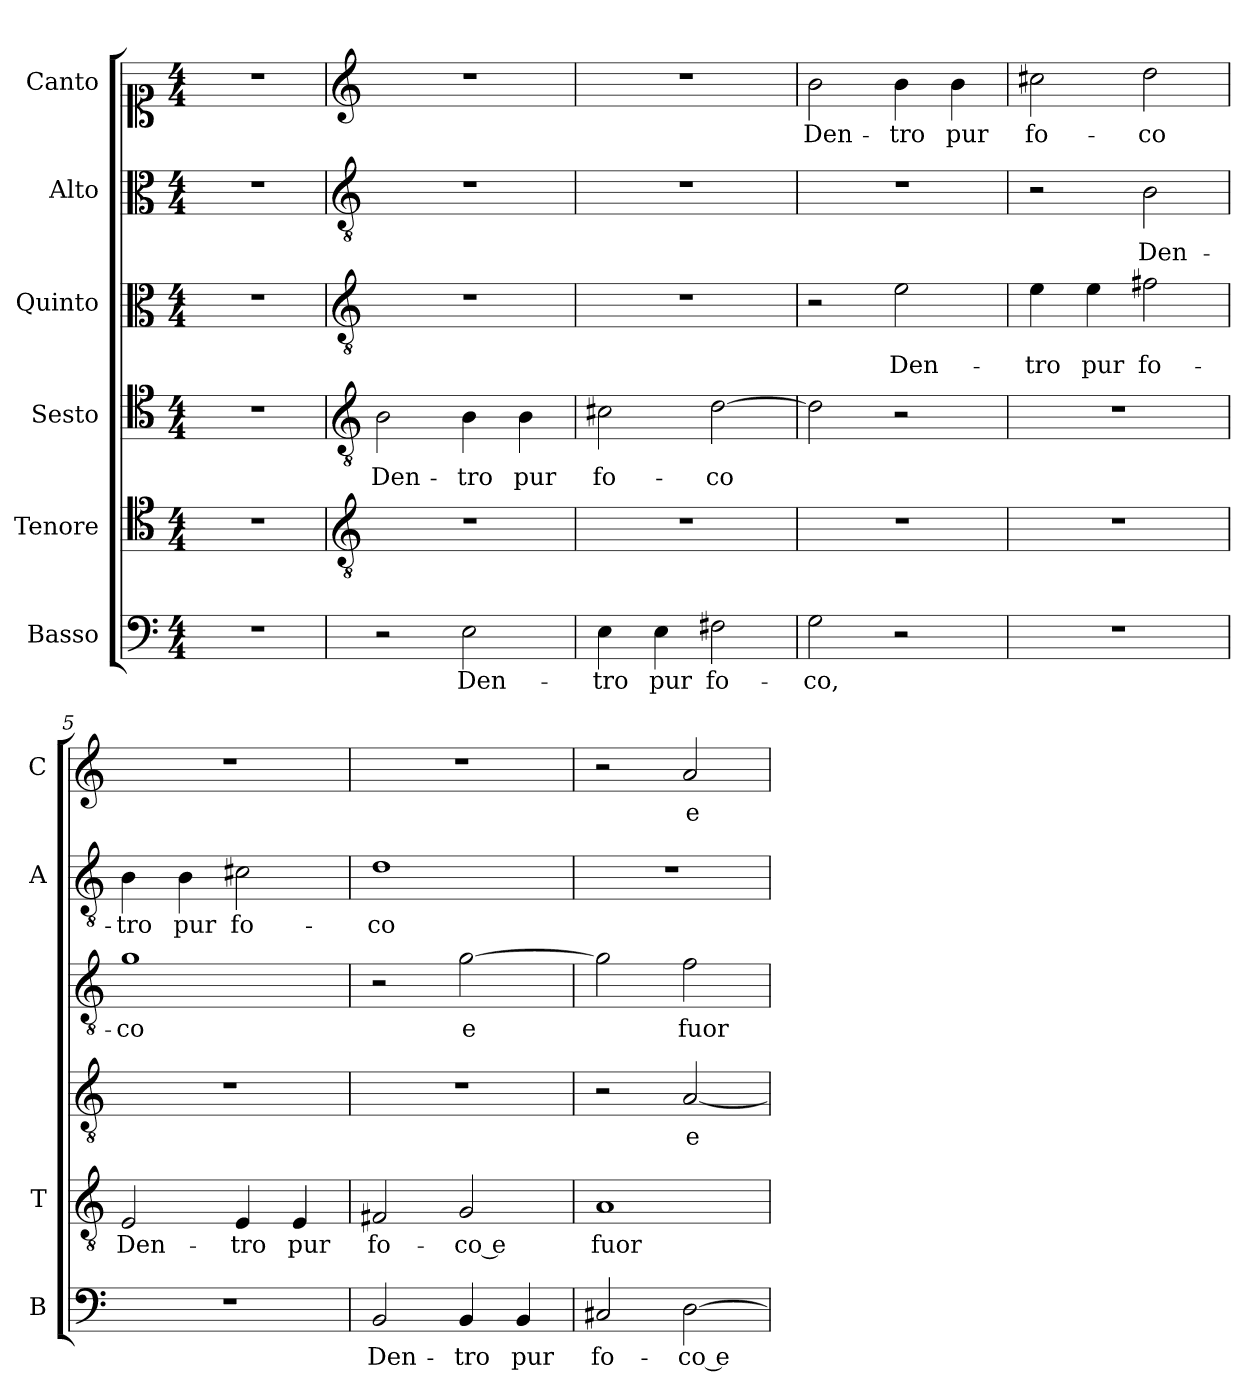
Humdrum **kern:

**kern	**text	**kern	**text	**kern	**text	**kern	**text	**kern	**text	**kern	**text
*part6	*part6	*part5	*part5	*part4	*part4	*part3	*part3	*part2	*part2	*part1	*part1
*staff6	*staff6	*staff5	*staff5	*staff4	*staff4	*staff3	*staff3	*staff2	*staff2	*staff1	*staff1
*I"Basso	*	*I"Tenore	*	*I"Sesto	*	*I"Quinto	*	*I"Alto	*	*I"Canto	*
*I'B	*	*I'T	*	*	*	*	*	*I'A	*	*I'C	*
*clefF4	*	*clefC4	*	*clefC4	*	*clefC3	*	*clefC3	*	*clefC1	*
*k[]	*	*k[]	*	*k[]	*	*k[]	*	*k[]	*	*k[]	*
*C:	*	*C:	*	*C:	*	*C:	*	*C:	*	*C:	*
*M4/4	*	*M4/4	*	*M4/4	*	*M4/4	*	*M4/4	*	*M4/4	*
=	=	=	=	=	=	=	=	=	=	=	=
1r	.	1r	.	1r	.	1r	.	1r	.	1r	.
=1	=1	=1	=1	=1	=1	=1	=1	=1	=1	=1	=1
*	*	*clefGv2	*	*clefGv2	*	*clefGv2	*	*clefGv2	*	*clefG2	*
!	!	!	!	!	!LO:LY:b	!	!	!	!	!	!
2r	.	1r	.	2B\	Den-	1r	.	1r	.	1r	.
!	!LO:LY:b	!	!	!	!	!	!	!	!	!	!
!	!	!	!	!	!LO:LY:b	!	!	!	!	!	!
2E\	Den-	.	.	4B\	-tro	.	.	.	.	.	.
!	!	!	!	!	!LO:LY:b	!	!	!	!	!	!
.	.	.	.	4B\	pur	.	.	.	.	.	.
=2	=2	=2	=2	=2	=2	=2	=2	=2	=2	=2	=2
!	!LO:LY:b	!	!	!	!	!	!	!	!	!	!
!	!	!	!	!	!LO:LY:b	!	!	!	!	!	!
4E\	-tro	1r	.	2c#X\	fo-	1r	.	1r	.	1r	.
!	!LO:LY:b	!	!	!	!	!	!	!	!	!	!
4E\	pur	.	.	.	.	.	.	.	.	.	.
!	!LO:LY:b	!	!	!	!	!	!	!	!	!	!
!	!	!	!	!	!LO:LY:b	!	!	!	!	!	!
2F#X\	fo-	.	.	[2d\	-co	.	.	.	.	.	.
=3	=3	=3	=3	=3	=3	=3	=3	=3	=3	=3	=3
!	!LO:LY:b	!	!	!	!	!	!	!	!	!	!
!	!	!	!	!	!	!	!	!	!	!	!LO:LY:b
2G\	-co,	1r	.	2d\]	.	2r	.	1r	.	2b\	Den-
!	!	!	!	!	!	!	!LO:LY:b	!	!	!	!
!	!	!	!	!	!	!	!	!	!	!	!LO:LY:b
2r	.	.	.	2r	.	2e\	Den-	.	.	4b\	-tro
!	!	!	!	!	!	!	!	!	!	!	!LO:LY:b
.	.	.	.	.	.	.	.	.	.	4b\	pur
=4	=4	=4	=4	=4	=4	=4	=4	=4	=4	=4	=4
!	!	!	!	!	!	!	!LO:LY:b	!	!	!	!
!	!	!	!	!	!	!	!	!	!	!	!LO:LY:b
1r	.	1r	.	1r	.	4e\	-tro	2r	.	2cc#X\	fo-
!	!	!	!	!	!	!	!LO:LY:b	!	!	!	!
.	.	.	.	.	.	4e\	pur	.	.	.	.
!	!	!	!	!	!	!	!LO:LY:b	!	!	!	!
!	!	!	!	!	!	!	!	!	!LO:LY:b	!	!
!	!	!	!	!	!	!	!	!	!	!	!LO:LY:b
.	.	.	.	.	.	2f#X\	fo-	2B\	Den-	2dd\	-co
=5	=5	=5	=5	=5	=5	=5	=5	=5	=5	=5	=5
!	!	!	!LO:LY:b	!	!	!	!	!	!	!	!
!	!	!	!	!	!	!	!LO:LY:b	!	!	!	!
!	!	!	!	!	!	!	!	!	!LO:LY:b	!	!
1r	.	2E/	Den-	1r	.	1g	-co	4B\	-tro	1r	.
!	!	!	!	!	!	!	!	!	!LO:LY:b	!	!
.	.	.	.	.	.	.	.	4B\	pur	.	.
!	!	!	!LO:LY:b	!	!	!	!	!	!	!	!
!	!	!	!	!	!	!	!	!	!LO:LY:b	!	!
.	.	4E/	-tro	.	.	.	.	2c#X\	fo-	.	.
!	!	!	!LO:LY:b	!	!	!	!	!	!	!	!
.	.	4E/	pur	.	.	.	.	.	.	.	.
=6	=6	=6	=6	=6	=6	=6	=6	=6	=6	=6	=6
!	!LO:LY:b	!	!	!	!	!	!	!	!	!	!
!	!	!	!LO:LY:b	!	!	!	!	!	!	!	!
!	!	!	!	!	!	!	!	!	!LO:LY:b	!	!
2BB/	Den-	2F#X/	fo-	1r	.	2r	.	1d	-co	1r	.
!	!LO:LY:b	!	!	!	!	!	!	!	!	!	!
!	!	!	!LO:LY:b	!	!	!	!	!	!	!	!
!	!	!	!	!	!	!	!LO:LY:b	!	!	!	!
4BB/	-tro	2G/	-co e	.	.	[2g\	e	.	.	.	.
!	!LO:LY:b	!	!	!	!	!	!	!	!	!	!
4BB/	pur	.	.	.	.	.	.	.	.	.	.
=7	=7	=7	=7	=7	=7	=7	=7	=7	=7	=7	=7
!	!LO:LY:b	!	!	!	!	!	!	!	!	!	!
!	!	!	!LO:LY:b	!	!	!	!	!	!	!	!
2C#X/	fo-	1A	fuor	2r	.	2g\]	.	1r	.	2r	.
!	!LO:LY:b	!	!	!	!	!	!	!	!	!	!
!	!	!	!	!	!LO:LY:b	!	!	!	!	!	!
!	!	!	!	!	!	!	!LO:LY:b	!	!	!	!
!	!	!	!	!	!	!	!	!	!	!	!LO:LY:b
[2D\	-co e	.	.	[2A/	e	2f\	fuor	.	.	2a/	e
=	=	=	=	=	=	=	=	=	=	=	=
*-	*-	*-	*-	*-	*-	*-	*-	*-	*-	*-	*-
